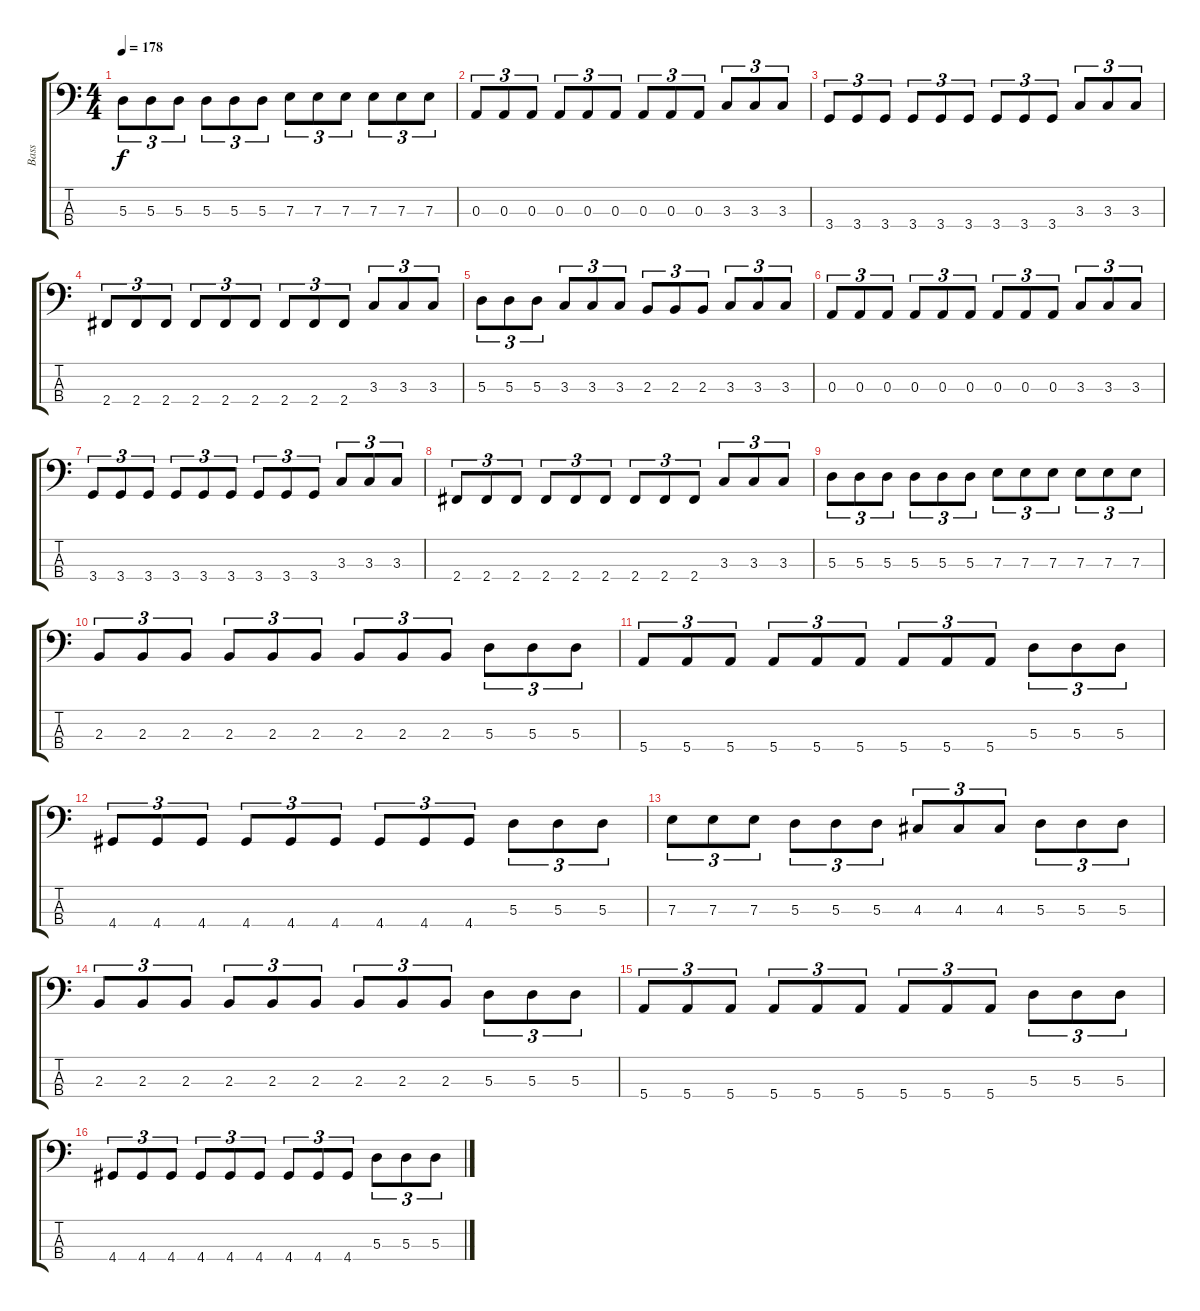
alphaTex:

\track ("Bass" "Bass") {instrument electricbassfinger}
\staff {score tabs}
\tuning (G2 D2 A1 E1) {hide}
\ts (4 4)
\tempo 178
\clef f4
\ks c
5.3.8{tu (3 2) dy f} 5.3.8{tu (3 2)} 5.3.8{tu (3 2)} 5.3.8{tu (3 2)} 5.3.8{tu (3 2)} 5.3.8{tu (3 2)} 7.3.8{tu (3 2)} 7.3.8{tu (3 2)} 7.3.8{tu (3 2)} 7.3.8{tu (3 2)} 7.3.8{tu (3 2)} 7.3.8{tu (3 2)} |
0.3.8{tu (3 2)} 0.3.8{tu (3 2)} 0.3.8{tu (3 2)} 0.3.8{tu (3 2)} 0.3.8{tu (3 2)} 0.3.8{tu (3 2)} 0.3.8{tu (3 2)} 0.3.8{tu (3 2)} 0.3.8{tu (3 2)} 3.3.8{tu (3 2)} 3.3.8{tu (3 2)} 3.3.8{tu (3 2)} |
3.4.8{tu (3 2)} 3.4.8{tu (3 2)} 3.4.8{tu (3 2)} 3.4.8{tu (3 2)} 3.4.8{tu (3 2)} 3.4.8{tu (3 2)} 3.4.8{tu (3 2)} 3.4.8{tu (3 2)} 3.4.8{tu (3 2)} 3.3.8{tu (3 2)} 3.3.8{tu (3 2)} 3.3.8{tu (3 2)} |
2.4.8{tu (3 2)} 2.4.8{tu (3 2)} 2.4.8{tu (3 2)} 2.4.8{tu (3 2)} 2.4.8{tu (3 2)} 2.4.8{tu (3 2)} 2.4.8{tu (3 2)} 2.4.8{tu (3 2)} 2.4.8{tu (3 2)} 3.3.8{tu (3 2)} 3.3.8{tu (3 2)} 3.3.8{tu (3 2)} |
5.3.8{tu (3 2)} 5.3.8{tu (3 2)} 5.3.8{tu (3 2)} 3.3.8{tu (3 2)} 3.3.8{tu (3 2)} 3.3.8{tu (3 2)} 2.3.8{tu (3 2)} 2.3.8{tu (3 2)} 2.3.8{tu (3 2)} 3.3.8{tu (3 2)} 3.3.8{tu (3 2)} 3.3.8{tu (3 2)} |
0.3.8{tu (3 2)} 0.3.8{tu (3 2)} 0.3.8{tu (3 2)} 0.3.8{tu (3 2)} 0.3.8{tu (3 2)} 0.3.8{tu (3 2)} 0.3.8{tu (3 2)} 0.3.8{tu (3 2)} 0.3.8{tu (3 2)} 3.3.8{tu (3 2)} 3.3.8{tu (3 2)} 3.3.8{tu (3 2)} |
3.4.8{tu (3 2)} 3.4.8{tu (3 2)} 3.4.8{tu (3 2)} 3.4.8{tu (3 2)} 3.4.8{tu (3 2)} 3.4.8{tu (3 2)} 3.4.8{tu (3 2)} 3.4.8{tu (3 2)} 3.4.8{tu (3 2)} 3.3.8{tu (3 2)} 3.3.8{tu (3 2)} 3.3.8{tu (3 2)} |
2.4.8{tu (3 2)} 2.4.8{tu (3 2)} 2.4.8{tu (3 2)} 2.4.8{tu (3 2)} 2.4.8{tu (3 2)} 2.4.8{tu (3 2)} 2.4.8{tu (3 2)} 2.4.8{tu (3 2)} 2.4.8{tu (3 2)} 3.3.8{tu (3 2)} 3.3.8{tu (3 2)} 3.3.8{tu (3 2)} |
5.3.8{tu (3 2)} 5.3.8{tu (3 2)} 5.3.8{tu (3 2)} 5.3.8{tu (3 2)} 5.3.8{tu (3 2)} 5.3.8{tu (3 2)} 7.3.8{tu (3 2)} 7.3.8{tu (3 2)} 7.3.8{tu (3 2)} 7.3.8{tu (3 2)} 7.3.8{tu (3 2)} 7.3.8{tu (3 2)} |
2.3.8{tu (3 2)} 2.3.8{tu (3 2)} 2.3.8{tu (3 2)} 2.3.8{tu (3 2)} 2.3.8{tu (3 2)} 2.3.8{tu (3 2)} 2.3.8{tu (3 2)} 2.3.8{tu (3 2)} 2.3.8{tu (3 2)} 5.3.8{tu (3 2)} 5.3.8{tu (3 2)} 5.3.8{tu (3 2)} |
5.4.8{tu (3 2)} 5.4.8{tu (3 2)} 5.4.8{tu (3 2)} 5.4.8{tu (3 2)} 5.4.8{tu (3 2)} 5.4.8{tu (3 2)} 5.4.8{tu (3 2)} 5.4.8{tu (3 2)} 5.4.8{tu (3 2)} 5.3.8{tu (3 2)} 5.3.8{tu (3 2)} 5.3.8{tu (3 2)} |
4.4.8{tu (3 2)} 4.4.8{tu (3 2)} 4.4.8{tu (3 2)} 4.4.8{tu (3 2)} 4.4.8{tu (3 2)} 4.4.8{tu (3 2)} 4.4.8{tu (3 2)} 4.4.8{tu (3 2)} 4.4.8{tu (3 2)} 5.3.8{tu (3 2)} 5.3.8{tu (3 2)} 5.3.8{tu (3 2)} |
7.3.8{tu (3 2)} 7.3.8{tu (3 2)} 7.3.8{tu (3 2)} 5.3.8{tu (3 2)} 5.3.8{tu (3 2)} 5.3.8{tu (3 2)} 4.3.8{tu (3 2)} 4.3.8{tu (3 2)} 4.3.8{tu (3 2)} 5.3.8{tu (3 2)} 5.3.8{tu (3 2)} 5.3.8{tu (3 2)} |
2.3.8{tu (3 2)} 2.3.8{tu (3 2)} 2.3.8{tu (3 2)} 2.3.8{tu (3 2)} 2.3.8{tu (3 2)} 2.3.8{tu (3 2)} 2.3.8{tu (3 2)} 2.3.8{tu (3 2)} 2.3.8{tu (3 2)} 5.3.8{tu (3 2)} 5.3.8{tu (3 2)} 5.3.8{tu (3 2)} |
5.4.8{tu (3 2)} 5.4.8{tu (3 2)} 5.4.8{tu (3 2)} 5.4.8{tu (3 2)} 5.4.8{tu (3 2)} 5.4.8{tu (3 2)} 5.4.8{tu (3 2)} 5.4.8{tu (3 2)} 5.4.8{tu (3 2)} 5.3.8{tu (3 2)} 5.3.8{tu (3 2)} 5.3.8{tu (3 2)} |
4.4.8{tu (3 2)} 4.4.8{tu (3 2)} 4.4.8{tu (3 2)} 4.4.8{tu (3 2)} 4.4.8{tu (3 2)} 4.4.8{tu (3 2)} 4.4.8{tu (3 2)} 4.4.8{tu (3 2)} 4.4.8{tu (3 2)} 5.3.8{tu (3 2)} 5.3.8{tu (3 2)} 5.3.8{tu (3 2)}
